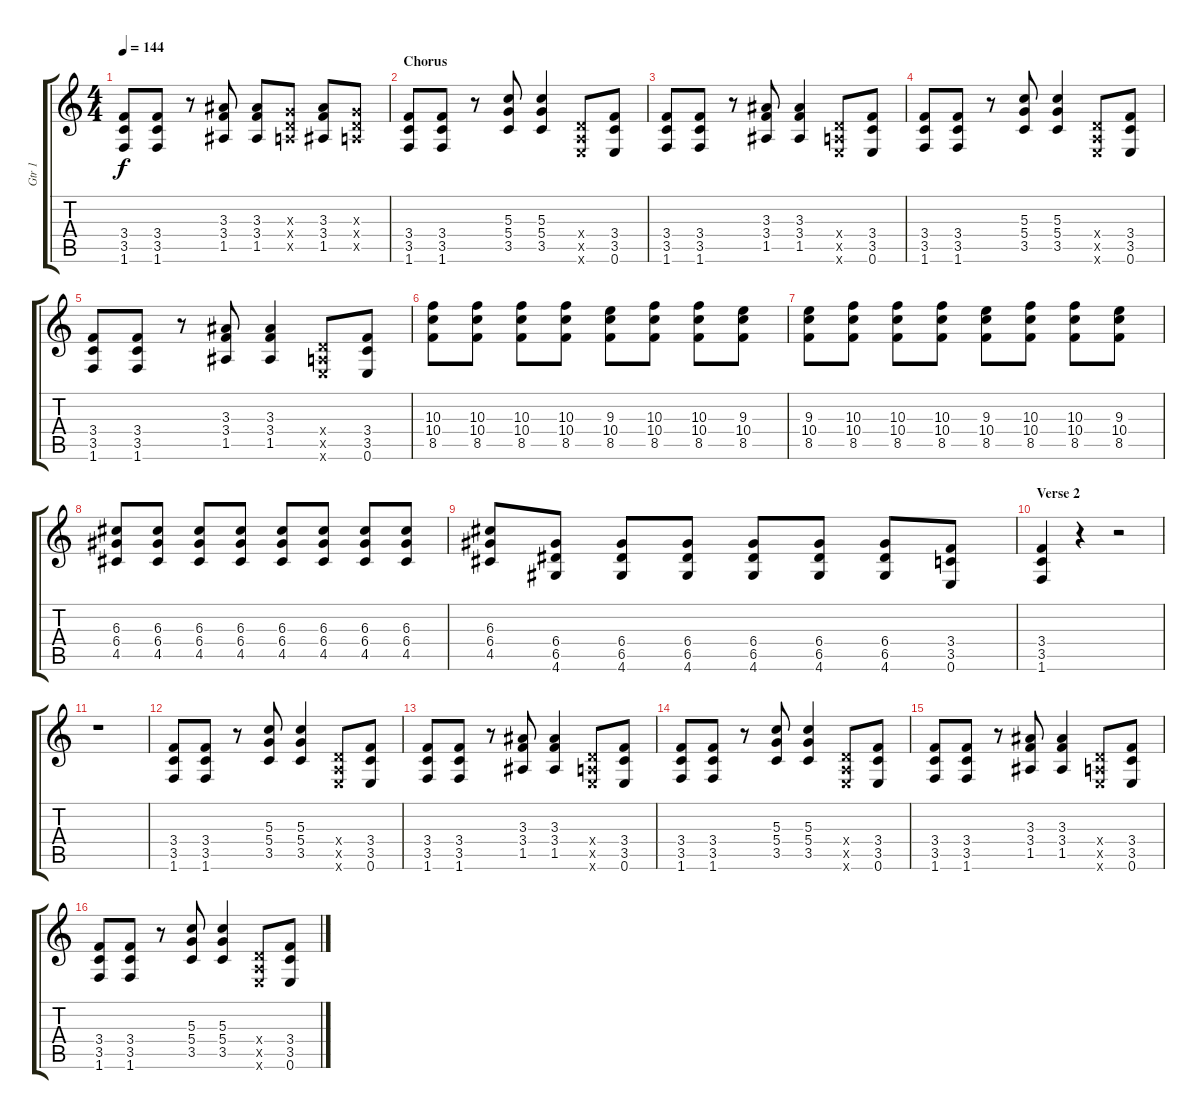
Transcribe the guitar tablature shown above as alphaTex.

\track ("Gtr 1" "Gtr 1") {instrument distortionguitar}
\staff {score tabs}
\tuning (E4 B3 G3 D3 A2 E2) {hide}
\ts (4 4)
\tempo 144
\clef g2
\ks c
(3.4 3.5 1.6).8{dy f} (3.4 3.5 1.6).8 r.8 (3.3 3.4 1.5).8 (3.3 3.4 1.5).8 (0.3{x} 0.4{x} 0.5{x}).8 (3.3 3.4 1.5).8 (0.3{x} 0.4{x} 0.5{x}).8 |
\section ("" "Chorus")
(3.4 3.5 1.6).8 (3.4 3.5 1.6).8 r.8 (5.3 5.4 3.5).8 (5.3 5.4 3.5).4 (0.4{x} 0.5{x} 0.6{x}).8 (3.4 3.5 0.6).8 |
(3.4 3.5 1.6).8 (3.4 3.5 1.6).8 r.8 (3.3 3.4 1.5).8 (3.3 3.4 1.5).4 (0.4{x} 0.5{x} 0.6{x}).8 (3.4 3.5 0.6).8 |
(3.4 3.5 1.6).8 (3.4 3.5 1.6).8 r.8 (5.3 5.4 3.5).8 (5.3 5.4 3.5).4 (0.4{x} 0.5{x} 0.6{x}).8 (3.4 3.5 0.6).8 |
(3.4 3.5 1.6).8 (3.4 3.5 1.6).8 r.8 (3.3 3.4 1.5).8 (3.3 3.4 1.5).4 (0.4{x} 0.5{x} 0.6{x}).8 (3.4 3.5 0.6).8 |
(10.3 10.4 8.5).8 (10.3 10.4 8.5).8 (10.3 10.4 8.5).8 (10.3 10.4 8.5).8 (9.3 10.4 8.5).8 (10.3 10.4 8.5).8 (10.3 10.4 8.5).8 (9.3 10.4 8.5).8 |
(9.3 10.4 8.5).8 (10.3 10.4 8.5).8 (10.3 10.4 8.5).8 (10.3 10.4 8.5).8 (9.3 10.4 8.5).8 (10.3 10.4 8.5).8 (10.3 10.4 8.5).8 (9.3 10.4 8.5).8 |
(6.3 6.4 4.5).8 (6.3 6.4 4.5).8 (6.3 6.4 4.5).8 (6.3 6.4 4.5).8 (6.3 6.4 4.5).8 (6.3 6.4 4.5).8 (6.3 6.4 4.5).8 (6.3 6.4 4.5).8 |
(6.3 6.4 4.5).8 (6.4 6.5 4.6).8 (6.4 6.5 4.6).8 (6.4 6.5 4.6).8 (6.4 6.5 4.6).8 (6.4 6.5 4.6).8 (6.4 6.5 4.6).8 (3.4 3.5 0.6).8 |
\section ("" "Verse 2")
(3.4 3.5 1.6).4 r.4 r.2 |
r.1 |
(3.4 3.5 1.6).8 (3.4 3.5 1.6).8 r.8 (5.3 5.4 3.5).8 (5.3 5.4 3.5).4 (0.4{x} 0.5{x} 0.6{x}).8 (3.4 3.5 0.6).8 |
(3.4 3.5 1.6).8 (3.4 3.5 1.6).8 r.8 (3.3 3.4 1.5).8 (3.3 3.4 1.5).4 (0.4{x} 0.5{x} 0.6{x}).8 (3.4 3.5 0.6).8 |
(3.4 3.5 1.6).8 (3.4 3.5 1.6).8 r.8 (5.3 5.4 3.5).8 (5.3 5.4 3.5).4 (0.4{x} 0.5{x} 0.6{x}).8 (3.4 3.5 0.6).8 |
(3.4 3.5 1.6).8 (3.4 3.5 1.6).8 r.8 (3.3 3.4 1.5).8 (3.3 3.4 1.5).4 (0.4{x} 0.5{x} 0.6{x}).8 (3.4 3.5 0.6).8 |
(3.4 3.5 1.6).8 (3.4 3.5 1.6).8 r.8 (5.3 5.4 3.5).8 (5.3 5.4 3.5).4 (0.4{x} 0.5{x} 0.6{x}).8 (3.4 3.5 0.6).8
